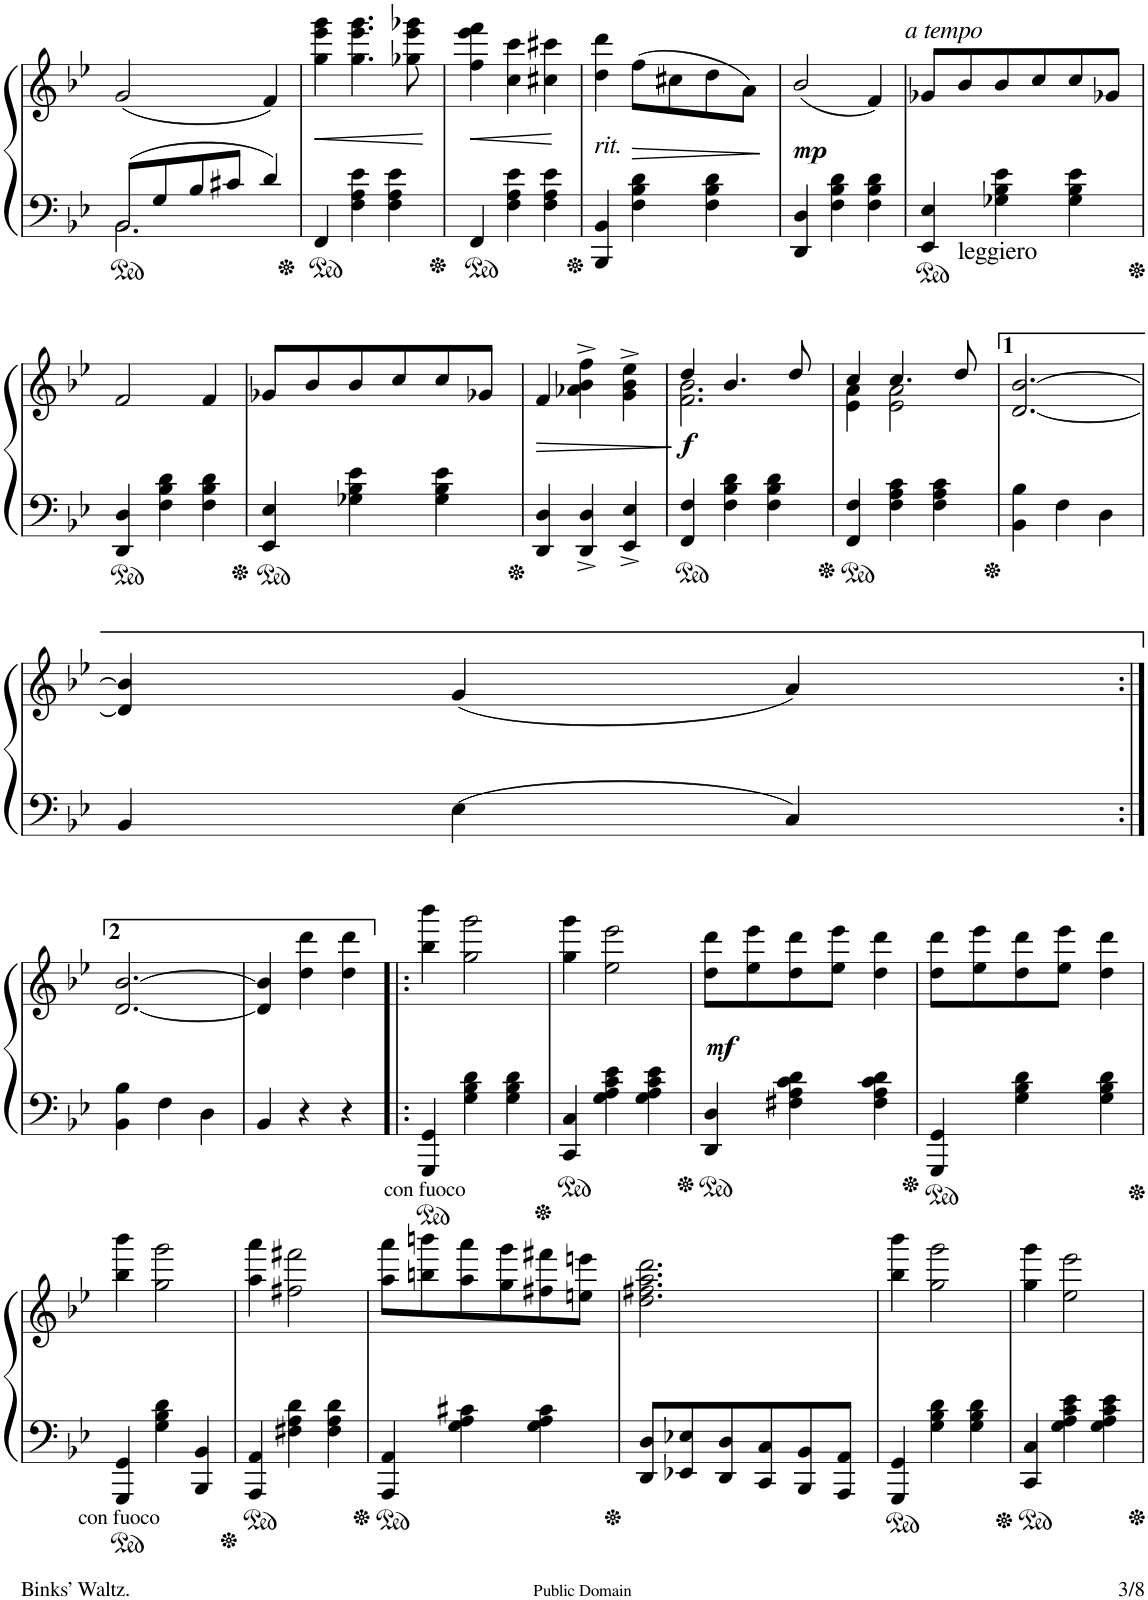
**kern	**kern	**dynam
*part1	*part1	*part1
*staff2	*staff1	*staff1/2
*I"Piano	*	*
*I'Pno.	*	*
!!LO:PB:g=z
*clefF4	*clefG2	*
*k[b-e-]	*k[b-e-]	*
*B-:	*B-:	*
*M3/4	*M3/4	*
=24	=24	=24
*^	*	*
!LO:N:head=open	!LO:N:head=open	!	!
8BB-/L	2.BB-\	(2g/	.
8G/	.	.	.
8B-/	.	.	.
8c#X/J	.	.	.
4d/	.	4f/)	.
*v	*v	*	*
=25	=25	=25
!	!	!LO:HP:b
4FF/	4gg\ 4eee-\ 4ggg\	<
4F\ 4A\ 4e-\	4.gg\ 4.eee-\ 4.ggg\	.
4F\ 4A\ 4e-\	.	.
.	8gg-X\ 8eee-\ 8ggg-X\	.
.	.	[
=26	=26	=26
!	!	!LO:HP:b
4FF/	4ff\ 4eee-\ 4fff\	<
4F\ 4A\ 4e-\	4cc\ 4ccc\	.
4F\ 4A\ 4e-\	4cc#X\ 4ccc#X\	.
.	.	[
=27	=27	=27
!	!LO:TX:b:i:t=rit.	!
4BBB-/ 4BB-/	4dd\ 4ddd\	.
!	!	!LO:HP:b
4F\ 4B-\ 4d\	(8ff\L	>
.	8cc#X\	.
4F\ 4B-\ 4d\	8dd\	.
.	8a\J)	.
.	.	]
=28	=28	=28
!	!	!LO:DY:b
4DD/ 4D/	(2b-/	mp
4F\ 4B-\ 4d\	.	.
4F\ 4B-\ 4d\	4f/)	.
=29	=29	=29
!	!LO:TX:a:i:t=a tempo	!
4EE-/ 4E-/	8g-X/L	.
.	8b-/	.
!LO:TX:b:t=leggiero	!	!
4G-X\ 4B-\ 4e-\	8b-/	.
.	8cc/	.
4G-\ 4B-\ 4e-\	8cc/	.
.	8g-X/J	.
!!LO:LB:g=z
=30	=30	=30
4DD/ 4D/	2f/	.
4F\ 4B-\ 4d\	.	.
4F\ 4B-\ 4d\	4f/	.
=31	=31	=31
4EE-/ 4E-/	8g-X/L	.
.	8b-/	.
4G-X\ 4B-\ 4e-\	8b-/	.
.	8cc/	.
4G-\ 4B-\ 4e-\	8cc/	.
.	8g-X/J	.
=32	=32	=32
!	!	!LO:HP:b
4DD/ 4D/	4f/	>
4DD/^< 4D/^<	4a-X\^> 4b-\^> 4ff\^>	.
4EE-/^< 4E-/^<	4g\^> 4b-\^> 4ee-\^>	.
.	.	]
=33	=33	=33
*	*^	*
!	!	!	!LO:DY:b
4FF/ 4F/	4dd/	2.f\ 2.b-\	f
4F\ 4B-\ 4d\	4.b-/	.	.
4F\ 4B-\ 4d\	.	.	.
.	8dd/	.	.
=34	=34	=34	=34
4FF/ 4F/	4cc/	4e-\ 4a\	.
4F\ 4A\ 4c\	4.cc/	2e-\ 2a\	.
4F\ 4A\ 4c\	.	.	.
.	8dd/	.	.
*	*v	*v	*
=35	=35	=35
4BB-\ 4B-\	[2.d/ [2.b-/	.
4F\	.	.
4D\	.	.
!!LO:LB:g=z
=36	=36	=36
4BB-/	4d/] 4b-/]	.
4E-\	(4g/	.
4C/	4a/)	.
!!LO:LB:g=z
=37:|!	=37:|!	=37:|!
4BB-\ 4B-\	[2.d/ [2.b-/	.
4F\	.	.
4D\	.	.
=38	=38	=38
4BB-/	4d/] 4b-/]	.
4r	4dd\ 4ddd\	.
4r	4dd\ 4ddd\	.
=39!|:	=39!|:	=39!|:
!	!	!LO:DY:b=2
4GGG/ 4GG/	4bb-\ 4bbb-\	other-dynamics
4G\ 4B-\ 4d\	2gg\ 2ggg\	.
4G\ 4B-\ 4d\	.	.
=40	=40	=40
4CC/ 4C/	4gg\ 4ggg\	.
4G\ 4A\ 4c\ 4e-\	2ee-\ 2eee-\	.
4G\ 4A\ 4c\ 4e-\	.	.
=41	=41	=41
!	!	!LO:DY:b
4DD/ 4D/	8dd\ 8ddd\L	mf
.	8ee-\ 8eee-\	.
4F#X\ 4A\ 4c\ 4d\	8dd\ 8ddd\	.
.	8ee-\ 8eee-\J	.
4F#\ 4A\ 4c\ 4d\	4dd\ 4ddd\	.
=42	=42	=42
4GGG/ 4GG/	8dd\ 8ddd\L	.
.	8ee-\ 8eee-\	.
4G\ 4B-\ 4d\	8dd\ 8ddd\	.
.	8ee-\ 8eee-\J	.
4G\ 4B-\ 4d\	4dd\ 4ddd\	.
!!LO:LB:g=z
=43	=43	=43
!	!	!LO:DY:b=2
4GGG/ 4GG/	4bb-\ 4bbb-\	other-dynamics
4G\ 4B-\ 4d\	2gg\ 2ggg\	.
4BBB-/ 4BB-/	.	.
=44	=44	=44
4AAA/ 4AA/	4aa\ 4aaa\	.
4F#X\ 4A\ 4d\	2ff#X\ 2fff#X\	.
4F#\ 4A\ 4d\	.	.
=45	=45	=45
4AAA/ 4AA/	8aa\ 8aaa\L	.
.	8bbn\ 8bbbn\	.
4G\ 4A\ 4c#X\	8aa\ 8aaa\	.
.	8gg\ 8ggg\	.
4G\ 4A\ 4c#\	8ff#X\ 8fff#X\	.
.	8een\ 8eeen\J	.
=46	=46	=46
8DD/ 8D/L	2.dd\ 2.ff#X\ 2.aa\ 2.ddd\	.
8EE-X/ 8E-X/	.	.
8DD/ 8D/	.	.
8CC/ 8C/	.	.
8BBB-/ 8BB-/	.	.
8AAA/ 8AA/J	.	.
=47	=47	=47
4GGG/ 4GG/	4bb-\ 4bbb-\	.
4G\ 4B-\ 4d\	2gg\ 2ggg\	.
4G\ 4B-\ 4d\	.	.
=48	=48	=48
4CC/ 4C/	4gg\ 4ggg\	.
4G\ 4A\ 4c\ 4e-\	2ee-\ 2eee-\	.
4G\ 4A\ 4c\ 4e-\	.	.
=	=	=
*-	*-	*-
